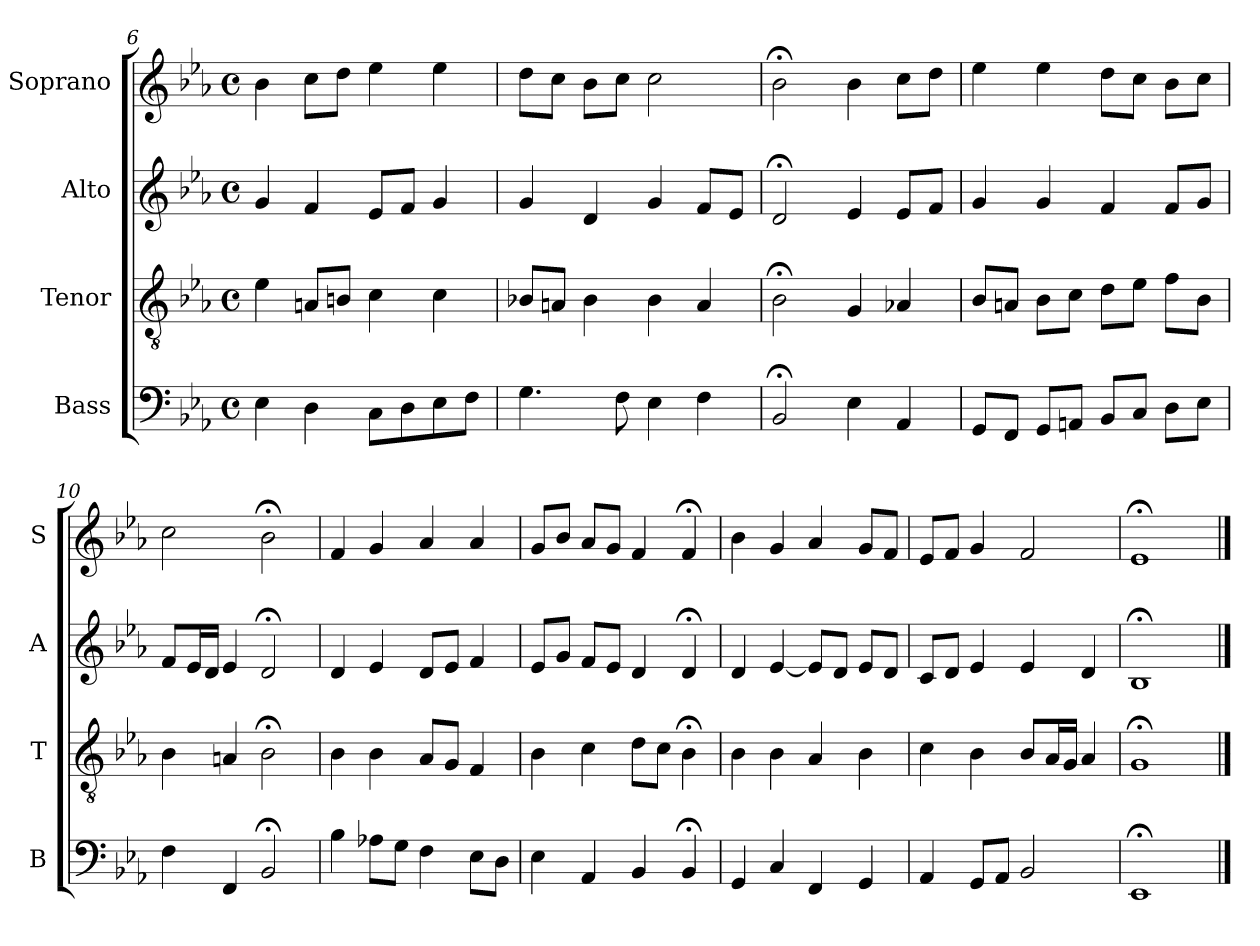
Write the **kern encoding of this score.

**kern	**kern	**kern	**kern
*part4	*part3	*part2	*part1
*staff4	*staff3	*staff2	*staff1
*I"Bass	*I"Tenor	*I"Alto	*I"Soprano
*I'B	*I'T	*I'A	*I'S
*clefF4	*clefGv2	*clefG2	*clefG2
*k[b-e-a-]	*k[b-e-a-]	*k[b-e-a-]	*k[b-e-a-]
*E-:	*E-:	*E-:	*E-:
*M4/4	*M4/4	*M4/4	*M4/4
*met(c)	*met(c)	*met(c)	*met(c)
=6	=6	=6	=6
4E-	4e-	4g	4b-
4D	8AnL	4f	8ccL
.	8BnJ	.	8ddJ
8CL	4c	8e-L	4ee-
8D	.	8fJ	.
8E-	4c	4g	4ee-
8FJ	.	.	.
=7	=7	=7	=7
4.G	8B-XL	4g	8ddL
.	8AnJ	.	8ccJ
.	4B-	4d	8b-L
8F	.	.	8ccJ
4E-	4B-	4g	2cc
4F	4A	8fL	.
.	.	8e-J	.
=8	=8	=8	=8
2BB-;<	2B-;<	2d;<	2b-;<
4E-	4G	4e-	4b-
4AA-	4A-X	8e-L	8ccL
.	.	8fJ	8ddJ
=9	=9	=9	=9
8GGL	8B-L	4g	4ee-
8FFJ	8AnJ	.	.
8GGL	8B-L	4g	4ee-
8AAnJ	8cJ	.	.
8BB-L	8dL	4f	8ddL
8CJ	8e-J	.	8ccJ
8DL	8fL	8fL	8b-L
8E-J	8B-J	8gJ	8ccJ
=10	=10	=10	=10
4F	4B-	8fL	2cc
.	.	16e-L	.
.	.	16dJJ	.
4FF	4An	4e-	.
2BB-;<	2B-;<	2d;<	2b-;<
=11	=11	=11	=11
4B-	4B-	4d	4f
8A-XL	4B-	4e-	4g
8GJ	.	.	.
4F	8A-L	8dL	4a-
.	8GJ	8e-J	.
8E-L	4F	4f	4a-
8DJ	.	.	.
=12	=12	=12	=12
4E-	4B-	8e-L	8gL
.	.	8gJ	8b-J
4AA-	4c	8fL	8a-L
.	.	8e-J	8gJ
4BB-	8dL	4d	4f
.	8cJ	.	.
4BB-;<	4B-;<	4d;<	4f;<
=13	=13	=13	=13
4GG	4B-	4d	4b-
4C	4B-	[4e-	4g
4FF	4A-	8e-L]	4a-
.	.	8dJ	.
4GG	4B-	8e-L	8gL
.	.	8dJ	8fJ
=14	=14	=14	=14
4AA-	4c	8cL	8e-L
.	.	8dJ	8fJ
8GGL	4B-	4e-	4g
8AA-J	.	.	.
2BB-	8B-L	4e-	2f
.	16A-L	.	.
.	16GJJ	.	.
.	4A-	4d	.
=15	=15	=15	=15
1EE-;<	1G;<	1B-;<	1e-;<
==	==	==	==
*-	*-	*-	*-
